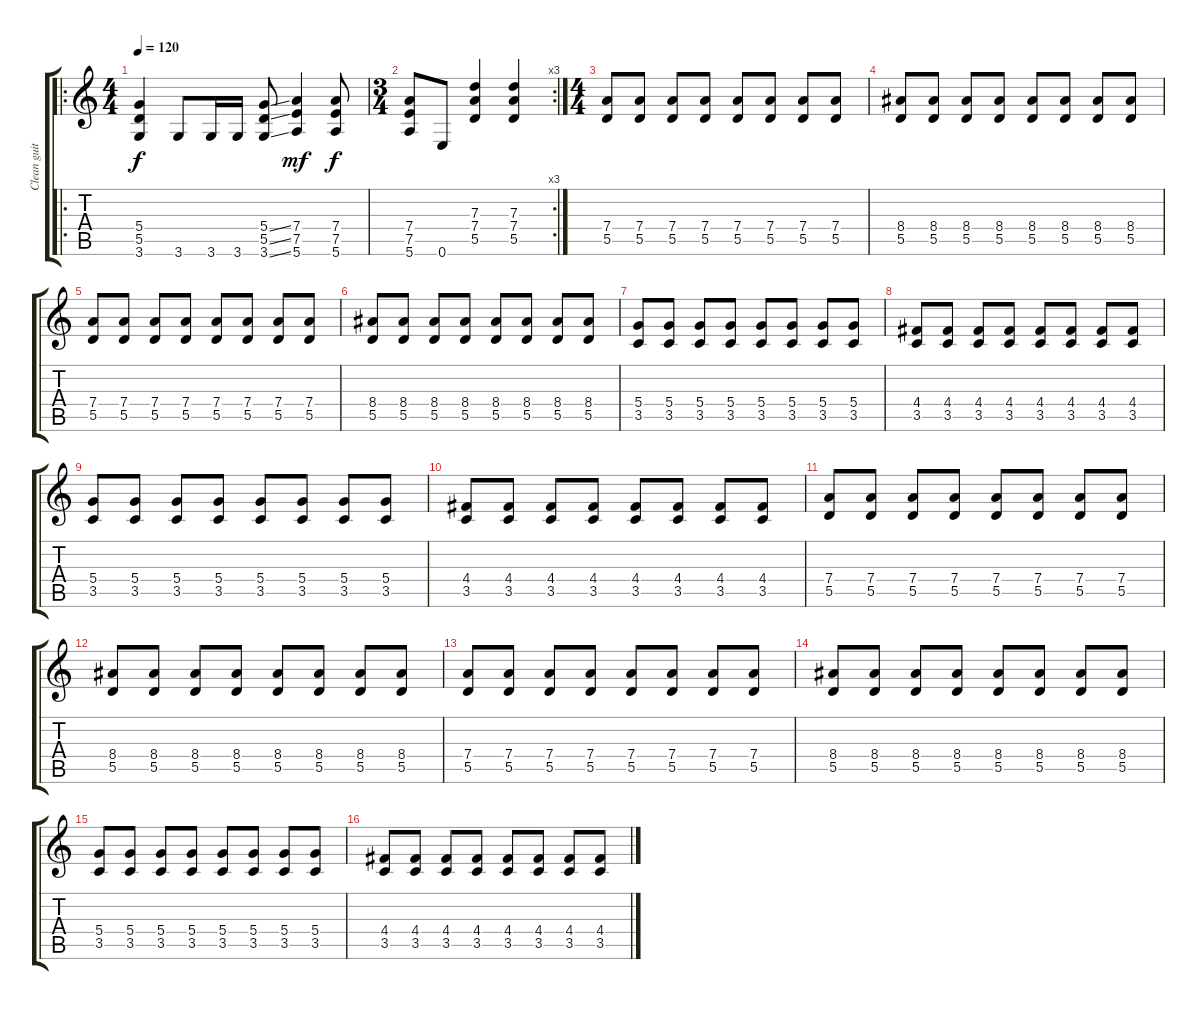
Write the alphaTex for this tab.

\track ("Clean guitar" "Clean guit") {instrument electricguitarclean}
\staff {score tabs}
\tuning (E4 B3 G3 D3 A2 E2) {hide}
\ro
\ts (4 4)
\tempo 120
\clef g2
\ks c
(5.4 5.5 3.6).4{dy f} 3.6.8 3.6.16 3.6.16 (5.4{ss} 5.5{ss} 3.6{ss}).8 (7.4 7.5 5.6).4{dy mf} (7.4 7.5 5.6).8{dy f} |
\rc 3
\ts (3 4)
(7.4 7.5 5.6).8 0.6.8 (7.3 7.4 5.5).4 (7.3 7.4 5.5).4 |
\ts (4 4)
(7.4 5.5).8 (7.4 5.5).8 (7.4 5.5).8 (7.4 5.5).8 (7.4 5.5).8 (7.4 5.5).8 (7.4 5.5).8 (7.4 5.5).8 |
(8.4 5.5).8 (8.4 5.5).8 (8.4 5.5).8 (8.4 5.5).8 (8.4 5.5).8 (8.4 5.5).8 (8.4 5.5).8 (8.4 5.5).8 |
(7.4 5.5).8 (7.4 5.5).8 (7.4 5.5).8 (7.4 5.5).8 (7.4 5.5).8 (7.4 5.5).8 (7.4 5.5).8 (7.4 5.5).8 |
(8.4 5.5).8 (8.4 5.5).8 (8.4 5.5).8 (8.4 5.5).8 (8.4 5.5).8 (8.4 5.5).8 (8.4 5.5).8 (8.4 5.5).8 |
(5.4 3.5).8 (5.4 3.5).8 (5.4 3.5).8 (5.4 3.5).8 (5.4 3.5).8 (5.4 3.5).8 (5.4 3.5).8 (5.4 3.5).8 |
(4.4 3.5).8 (4.4 3.5).8 (4.4 3.5).8 (4.4 3.5).8 (4.4 3.5).8 (4.4 3.5).8 (4.4 3.5).8 (4.4 3.5).8 |
(5.4 3.5).8 (5.4 3.5).8 (5.4 3.5).8 (5.4 3.5).8 (5.4 3.5).8 (5.4 3.5).8 (5.4 3.5).8 (5.4 3.5).8 |
(4.4 3.5).8 (4.4 3.5).8 (4.4 3.5).8 (4.4 3.5).8 (4.4 3.5).8 (4.4 3.5).8 (4.4 3.5).8 (4.4 3.5).8 |
(7.4 5.5).8 (7.4 5.5).8 (7.4 5.5).8 (7.4 5.5).8 (7.4 5.5).8 (7.4 5.5).8 (7.4 5.5).8 (7.4 5.5).8 |
(8.4 5.5).8 (8.4 5.5).8 (8.4 5.5).8 (8.4 5.5).8 (8.4 5.5).8 (8.4 5.5).8 (8.4 5.5).8 (8.4 5.5).8 |
(7.4 5.5).8 (7.4 5.5).8 (7.4 5.5).8 (7.4 5.5).8 (7.4 5.5).8 (7.4 5.5).8 (7.4 5.5).8 (7.4 5.5).8 |
(8.4 5.5).8 (8.4 5.5).8 (8.4 5.5).8 (8.4 5.5).8 (8.4 5.5).8 (8.4 5.5).8 (8.4 5.5).8 (8.4 5.5).8 |
(5.4 3.5).8 (5.4 3.5).8 (5.4 3.5).8 (5.4 3.5).8 (5.4 3.5).8 (5.4 3.5).8 (5.4 3.5).8 (5.4 3.5).8 |
(4.4 3.5).8 (4.4 3.5).8 (4.4 3.5).8 (4.4 3.5).8 (4.4 3.5).8 (4.4 3.5).8 (4.4 3.5).8 (4.4 3.5).8
